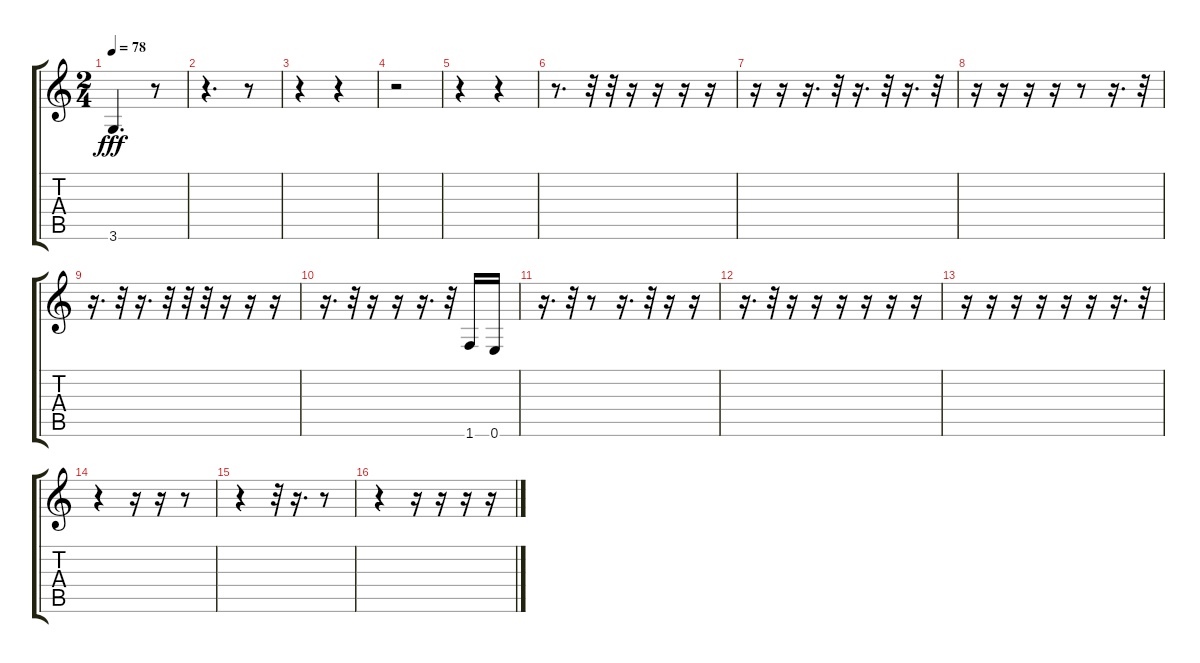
\track "" {instrument electricbassfinger}
\staff {score tabs}
\tuning (E4 B3 G3 D3 A2 E2) {hide}
\ts (2 4)
\tempo 78
\clef g2
\ks c
3.6.4{d dy fff} r.8 |
r.4{d} r.8 |
r.4 r.4 |
r.2 |
r.4 r.4 |
r.8{d} r.32 r.32 r.16 r.16 r.16 r.16 |
r.16 r.16 r.16{d} r.32 r.16{d} r.32 r.16{d} r.32 |
r.16 r.16 r.16 r.16 r.8 r.16{d} r.32 |
r.16{d} r.32 r.16{d} r.32 r.32 r.32 r.16 r.16 r.16 |
r.16{d} r.32 r.16 r.16 r.16{d} r.32 1.6.16 0.6.16 |
r.16{d} r.32 r.8 r.16{d} r.32 r.16 r.16 |
r.16{d} r.32 r.16 r.16 r.16 r.16 r.16 r.16 |
r.16 r.16 r.16 r.16 r.16 r.16 r.16{d} r.32 |
r.4 r.16 r.16 r.8 |
r.4 r.32 r.16{d} r.8 |
r.4 r.16 r.16 r.16 r.16
